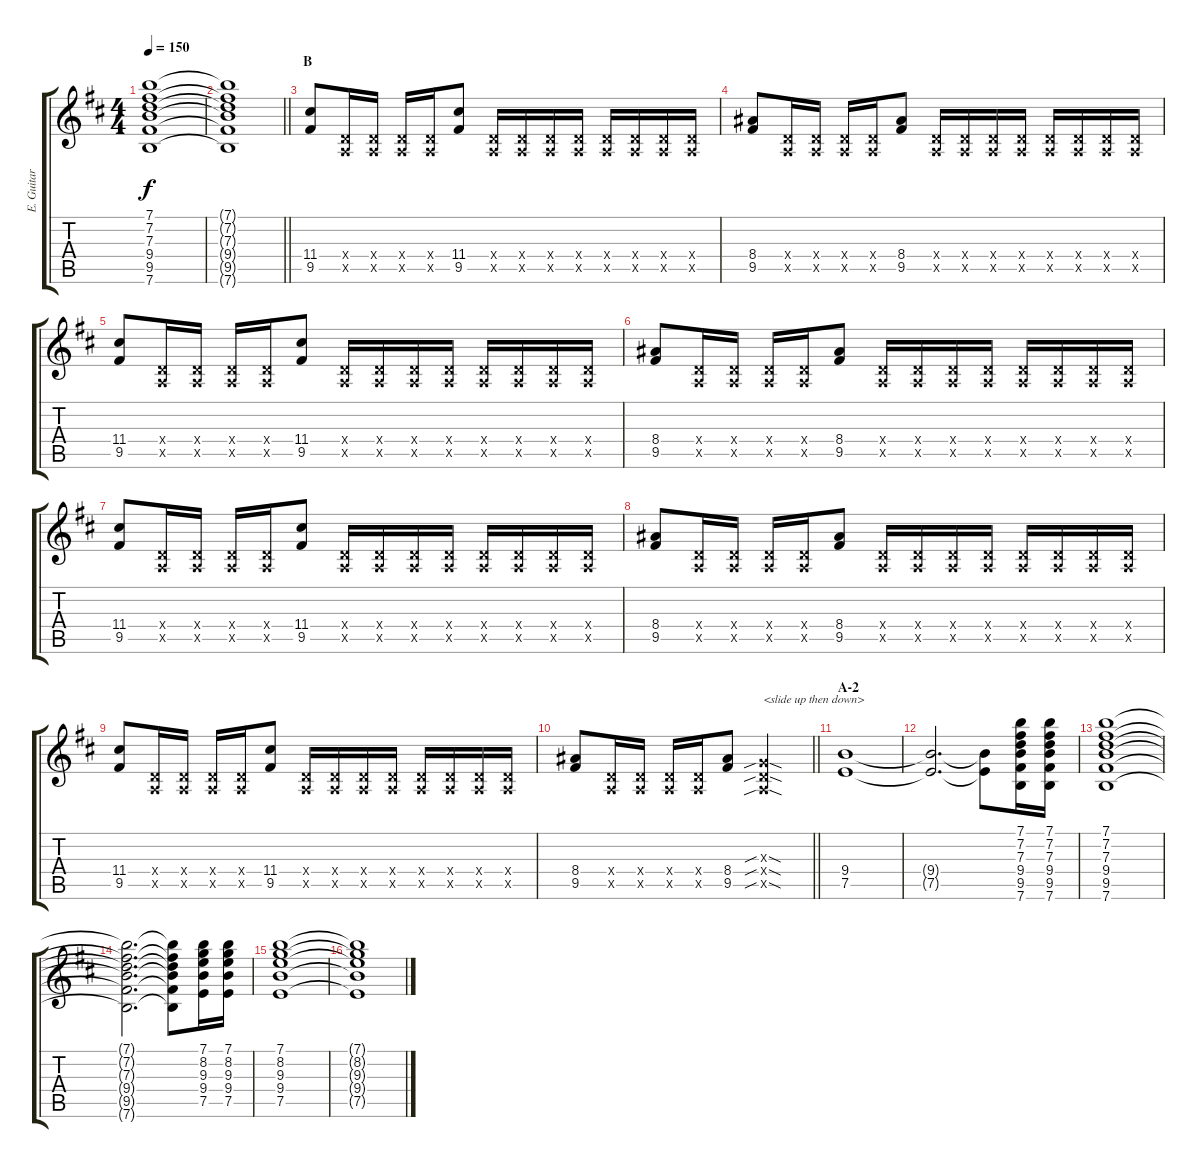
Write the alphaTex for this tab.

\track ("E. Guitar I" "E. Guitar ") {instrument overdrivenguitar}
\staff {score tabs}
\tuning (E4 B3 G3 D3 A2 E2) {hide}
\ts (4 4)
\tempo 150
\clef g2
\ks d
(7.1 7.2 7.3 9.4 9.5 7.6).1{dy f} |
\barLineRight lightlight
(7.1{t} 7.2{t} 7.3{t} 9.4{t} 9.5{t} 7.6{t}).1 |
\section ("" "B")
(11.4 9.5).8 (0.4{x} 0.5{x}).16 (0.4{x} 0.5{x}).16 (0.4{x} 0.5{x}).16 (0.4{x} 0.5{x}).16 (11.4 9.5).8 (0.4{x} 0.5{x}).16 (0.4{x} 0.5{x}).16 (0.4{x} 0.5{x}).16 (0.4{x} 0.5{x}).16 (0.4{x} 0.5{x}).16 (0.4{x} 0.5{x}).16 (0.4{x} 0.5{x}).16 (0.4{x} 0.5{x}).16 |
(8.4 9.5).8 (0.4{x} 0.5{x}).16 (0.4{x} 0.5{x}).16 (0.4{x} 0.5{x}).16 (0.4{x} 0.5{x}).16 (8.4 9.5).8 (0.4{x} 0.5{x}).16 (0.4{x} 0.5{x}).16 (0.4{x} 0.5{x}).16 (0.4{x} 0.5{x}).16 (0.4{x} 0.5{x}).16 (0.4{x} 0.5{x}).16 (0.4{x} 0.5{x}).16 (0.4{x} 0.5{x}).16 |
(11.4 9.5).8 (0.4{x} 0.5{x}).16 (0.4{x} 0.5{x}).16 (0.4{x} 0.5{x}).16 (0.4{x} 0.5{x}).16 (11.4 9.5).8 (0.4{x} 0.5{x}).16 (0.4{x} 0.5{x}).16 (0.4{x} 0.5{x}).16 (0.4{x} 0.5{x}).16 (0.4{x} 0.5{x}).16 (0.4{x} 0.5{x}).16 (0.4{x} 0.5{x}).16 (0.4{x} 0.5{x}).16 |
(8.4 9.5).8 (0.4{x} 0.5{x}).16 (0.4{x} 0.5{x}).16 (0.4{x} 0.5{x}).16 (0.4{x} 0.5{x}).16 (8.4 9.5).8 (0.4{x} 0.5{x}).16 (0.4{x} 0.5{x}).16 (0.4{x} 0.5{x}).16 (0.4{x} 0.5{x}).16 (0.4{x} 0.5{x}).16 (0.4{x} 0.5{x}).16 (0.4{x} 0.5{x}).16 (0.4{x} 0.5{x}).16 |
(11.4 9.5).8 (0.4{x} 0.5{x}).16 (0.4{x} 0.5{x}).16 (0.4{x} 0.5{x}).16 (0.4{x} 0.5{x}).16 (11.4 9.5).8 (0.4{x} 0.5{x}).16 (0.4{x} 0.5{x}).16 (0.4{x} 0.5{x}).16 (0.4{x} 0.5{x}).16 (0.4{x} 0.5{x}).16 (0.4{x} 0.5{x}).16 (0.4{x} 0.5{x}).16 (0.4{x} 0.5{x}).16 |
(8.4 9.5).8 (0.4{x} 0.5{x}).16 (0.4{x} 0.5{x}).16 (0.4{x} 0.5{x}).16 (0.4{x} 0.5{x}).16 (8.4 9.5).8 (0.4{x} 0.5{x}).16 (0.4{x} 0.5{x}).16 (0.4{x} 0.5{x}).16 (0.4{x} 0.5{x}).16 (0.4{x} 0.5{x}).16 (0.4{x} 0.5{x}).16 (0.4{x} 0.5{x}).16 (0.4{x} 0.5{x}).16 |
(11.4 9.5).8 (0.4{x} 0.5{x}).16 (0.4{x} 0.5{x}).16 (0.4{x} 0.5{x}).16 (0.4{x} 0.5{x}).16 (11.4 9.5).8 (0.4{x} 0.5{x}).16 (0.4{x} 0.5{x}).16 (0.4{x} 0.5{x}).16 (0.4{x} 0.5{x}).16 (0.4{x} 0.5{x}).16 (0.4{x} 0.5{x}).16 (0.4{x} 0.5{x}).16 (0.4{x} 0.5{x}).16 |
\barLineRight lightlight
(8.4 9.5).8 (0.4{x} 0.5{x}).16 (0.4{x} 0.5{x}).16 (0.4{x} 0.5{x}).16 (0.4{x} 0.5{x}).16 (8.4 9.5).8 (0.3{sib sod x} 0.4{sib sod x} 0.5{sib sod x}).2{txt "<slide up then down>"} |
\section ("" "A-2")
(9.4 7.5).1 |
(9.4{t} 7.5{t}).2{d} (9.4{t} 7.5{t}).8 (7.1 7.2 7.3 9.4 9.5 7.6).16 (7.1 7.2 7.3 9.4 9.5 7.6).16 |
(7.1 7.2 7.3 9.4 9.5 7.6).1 |
(7.1{t} 7.2{t} 7.3{t} 9.4{t} 9.5{t} 7.6{t}).2{d} (7.1{t} 7.2{t} 7.3{t} 9.4{t} 9.5{t} 7.6{t}).8 (7.1 8.2 9.3 9.4 7.5).16 (7.1 8.2 9.3 9.4 7.5).16 |
(7.1 8.2 9.3 9.4 7.5).1 |
(7.1{t} 8.2{t} 9.3{t} 9.4{t} 7.5{t}).1
